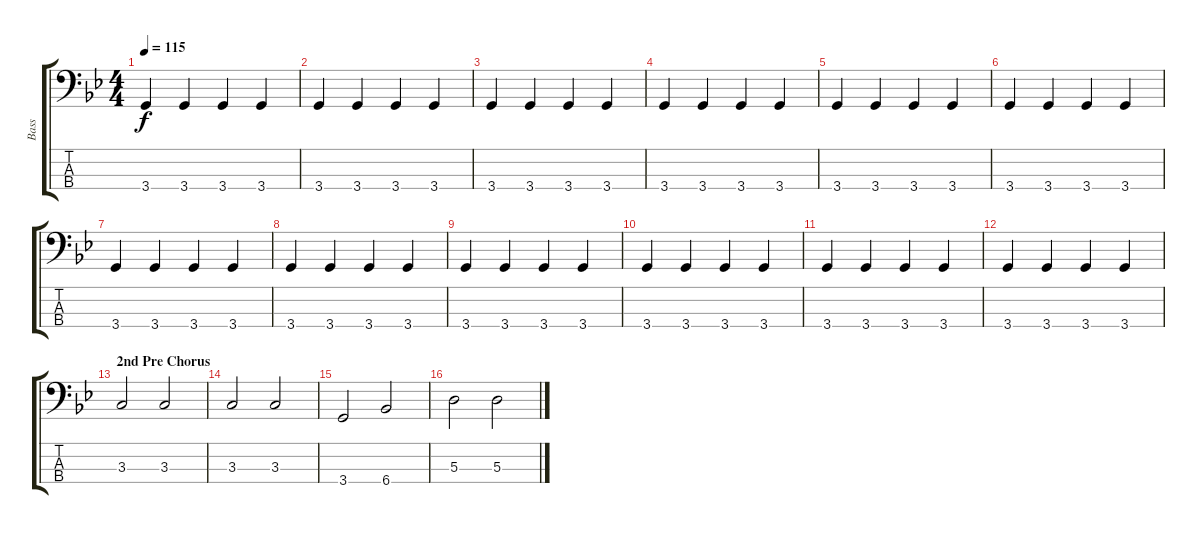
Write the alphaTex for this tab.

\track ("Bass" "Bass") {instrument electricbasspick}
\staff {score tabs}
\tuning (G2 D2 A1 E1) {hide}
\ts (4 4)
\tempo 115
\clef f4
\ks bb
3.4.4{dy f} 3.4.4 3.4.4 3.4.4 |
3.4.4 3.4.4 3.4.4 3.4.4 |
3.4.4 3.4.4 3.4.4 3.4.4 |
3.4.4 3.4.4 3.4.4 3.4.4 |
3.4.4 3.4.4 3.4.4 3.4.4 |
3.4.4 3.4.4 3.4.4 3.4.4 |
3.4.4 3.4.4 3.4.4 3.4.4 |
3.4.4 3.4.4 3.4.4 3.4.4 |
3.4.4 3.4.4 3.4.4 3.4.4 |
3.4.4 3.4.4 3.4.4 3.4.4 |
3.4.4 3.4.4 3.4.4 3.4.4 |
3.4.4 3.4.4 3.4.4 3.4.4 |
\section ("" "2nd Pre Chorus")
3.3.2 3.3.2 |
3.3.2 3.3.2 |
3.4.2 6.4.2 |
5.3.2 5.3.2
